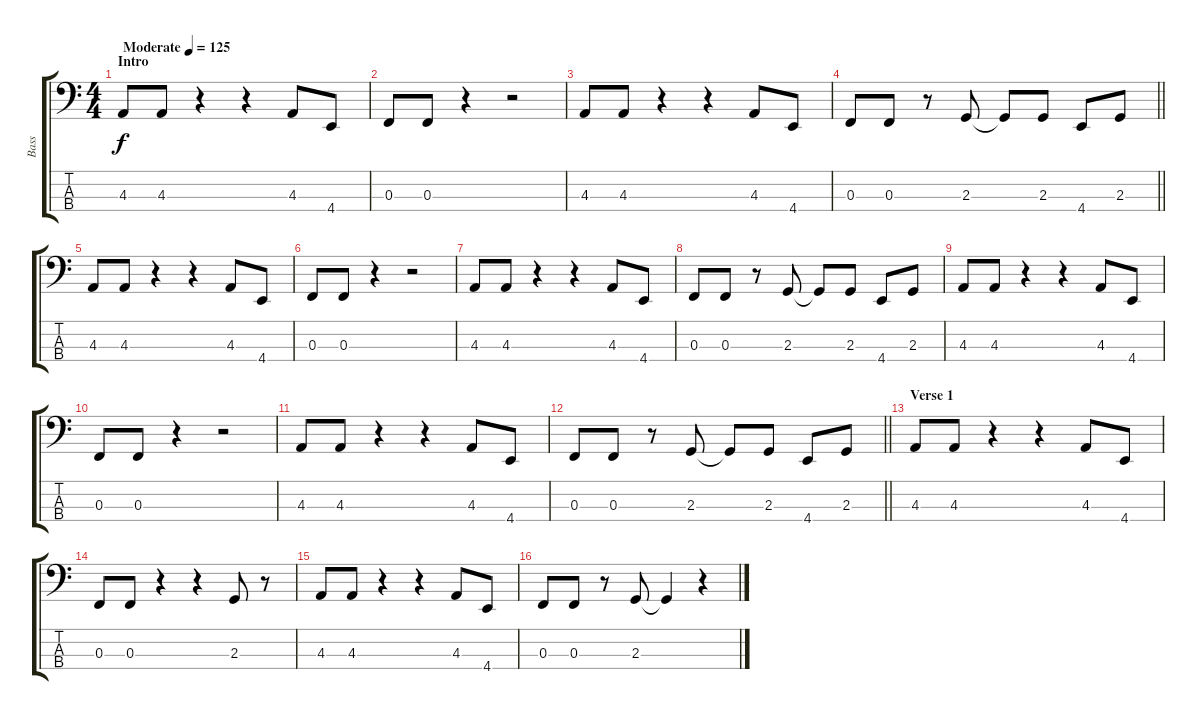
\track ("Bass" "Bass") {instrument synthbass2}
\staff {score tabs}
\tuning (Eb2 Bb1 F1 C1) {hide}
\ts (4 4)
\section ("" "Intro")
\tempo (125 "Moderate")
\clef f4
\ks c
4.3.8{dy f instrument synthbass2} 4.3.8 r.4 r.4 4.3.8 4.4.8 |
0.3.8 0.3.8 r.4 r.2 |
4.3.8 4.3.8 r.4 r.4 4.3.8 4.4.8 |
\barLineRight lightlight
0.3.8 0.3.8 r.8 2.3.8 2.3{t}.8 2.3.8 4.4.8 2.3.8 |
\section ("" "")
4.3.8 4.3.8 r.4 r.4 4.3.8 4.4.8 |
0.3.8 0.3.8 r.4 r.2 |
4.3.8 4.3.8 r.4 r.4 4.3.8 4.4.8 |
0.3.8 0.3.8 r.8 2.3.8 2.3{t}.8 2.3.8 4.4.8 2.3.8 |
4.3.8 4.3.8 r.4 r.4 4.3.8 4.4.8 |
0.3.8 0.3.8 r.4 r.2 |
4.3.8 4.3.8 r.4 r.4 4.3.8 4.4.8 |
\barLineRight lightlight
0.3.8 0.3.8 r.8 2.3.8 2.3{t}.8 2.3.8 4.4.8 2.3.8 |
\section ("" "Verse 1")
4.3.8 4.3.8 r.4 r.4 4.3.8 4.4.8 |
0.3.8 0.3.8 r.4 r.4 2.3.8 r.8 |
4.3.8 4.3.8 r.4 r.4 4.3.8 4.4.8 |
0.3.8 0.3.8 r.8 2.3.8 2.3{t}.4 r.4
